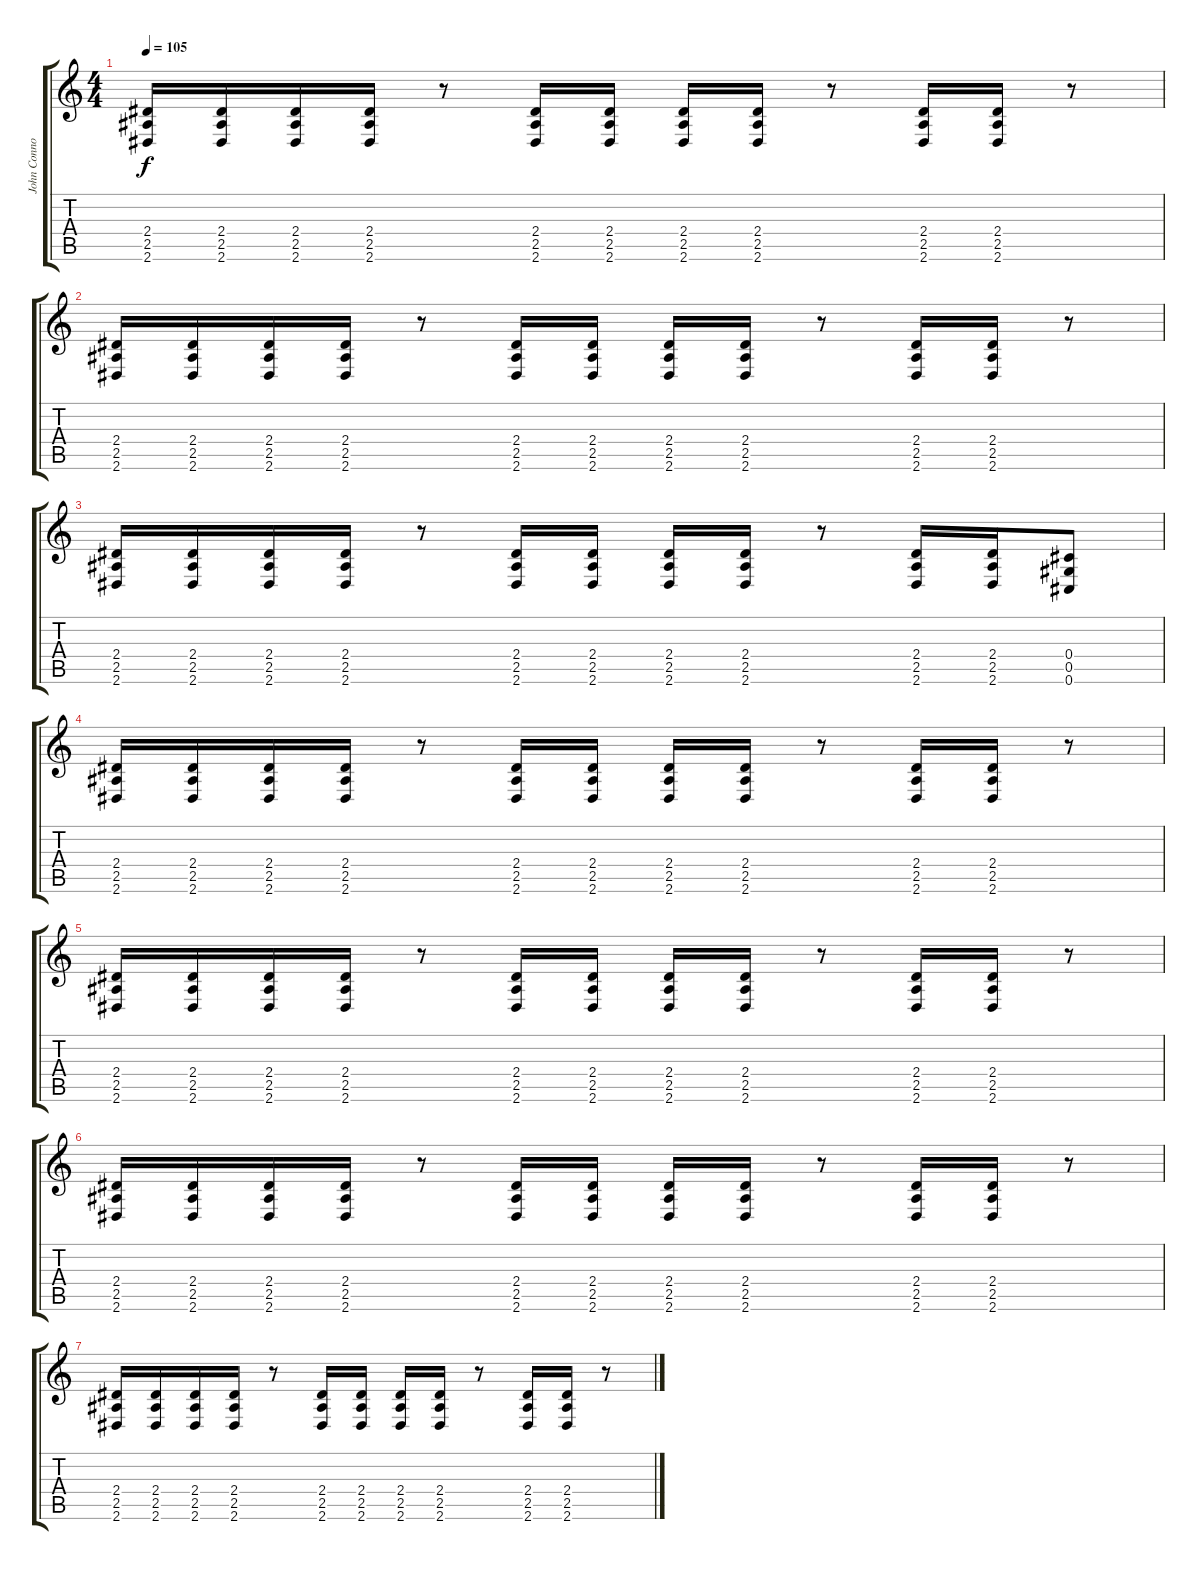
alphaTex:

\track ("John Connolly - Guitar" "John Conno") {instrument distortionguitar}
\staff {score tabs}
\tuning (Eb4 Bb3 Gb3 Db3 Ab2 Db2) {hide}
\ts (4 4)
\tempo 105
\clef g2
\ks c
(2.4 2.5 2.6).16{dy f} (2.4 2.5 2.6).16 (2.4 2.5 2.6).16 (2.4 2.5 2.6).16 r.8 (2.4 2.5 2.6).16 (2.4 2.5 2.6).16 (2.4 2.5 2.6).16 (2.4 2.5 2.6).16 r.8 (2.4 2.5 2.6).16 (2.4 2.5 2.6).16 r.8 |
(2.4 2.5 2.6).16 (2.4 2.5 2.6).16 (2.4 2.5 2.6).16 (2.4 2.5 2.6).16 r.8 (2.4 2.5 2.6).16 (2.4 2.5 2.6).16 (2.4 2.5 2.6).16 (2.4 2.5 2.6).16 r.8 (2.4 2.5 2.6).16 (2.4 2.5 2.6).16 r.8 |
(2.4 2.5 2.6).16 (2.4 2.5 2.6).16 (2.4 2.5 2.6).16 (2.4 2.5 2.6).16 r.8 (2.4 2.5 2.6).16 (2.4 2.5 2.6).16 (2.4 2.5 2.6).16 (2.4 2.5 2.6).16 r.8 (2.4 2.5 2.6).16 (2.4 2.5 2.6).16 (0.4 0.5 0.6).8 |
(2.4 2.5 2.6).16 (2.4 2.5 2.6).16 (2.4 2.5 2.6).16 (2.4 2.5 2.6).16 r.8 (2.4 2.5 2.6).16 (2.4 2.5 2.6).16 (2.4 2.5 2.6).16 (2.4 2.5 2.6).16 r.8 (2.4 2.5 2.6).16 (2.4 2.5 2.6).16 r.8 |
(2.4 2.5 2.6).16 (2.4 2.5 2.6).16 (2.4 2.5 2.6).16 (2.4 2.5 2.6).16 r.8 (2.4 2.5 2.6).16 (2.4 2.5 2.6).16 (2.4 2.5 2.6).16 (2.4 2.5 2.6).16 r.8 (2.4 2.5 2.6).16 (2.4 2.5 2.6).16 r.8 |
(2.4 2.5 2.6).16 (2.4 2.5 2.6).16 (2.4 2.5 2.6).16 (2.4 2.5 2.6).16 r.8 (2.4 2.5 2.6).16 (2.4 2.5 2.6).16 (2.4 2.5 2.6).16 (2.4 2.5 2.6).16 r.8 (2.4 2.5 2.6).16 (2.4 2.5 2.6).16 r.8 |
(2.4 2.5 2.6).16 (2.4 2.5 2.6).16 (2.4 2.5 2.6).16 (2.4 2.5 2.6).16 r.8 (2.4 2.5 2.6).16 (2.4 2.5 2.6).16 (2.4 2.5 2.6).16 (2.4 2.5 2.6).16 r.8 (2.4 2.5 2.6).16 (2.4 2.5 2.6).16 r.8
